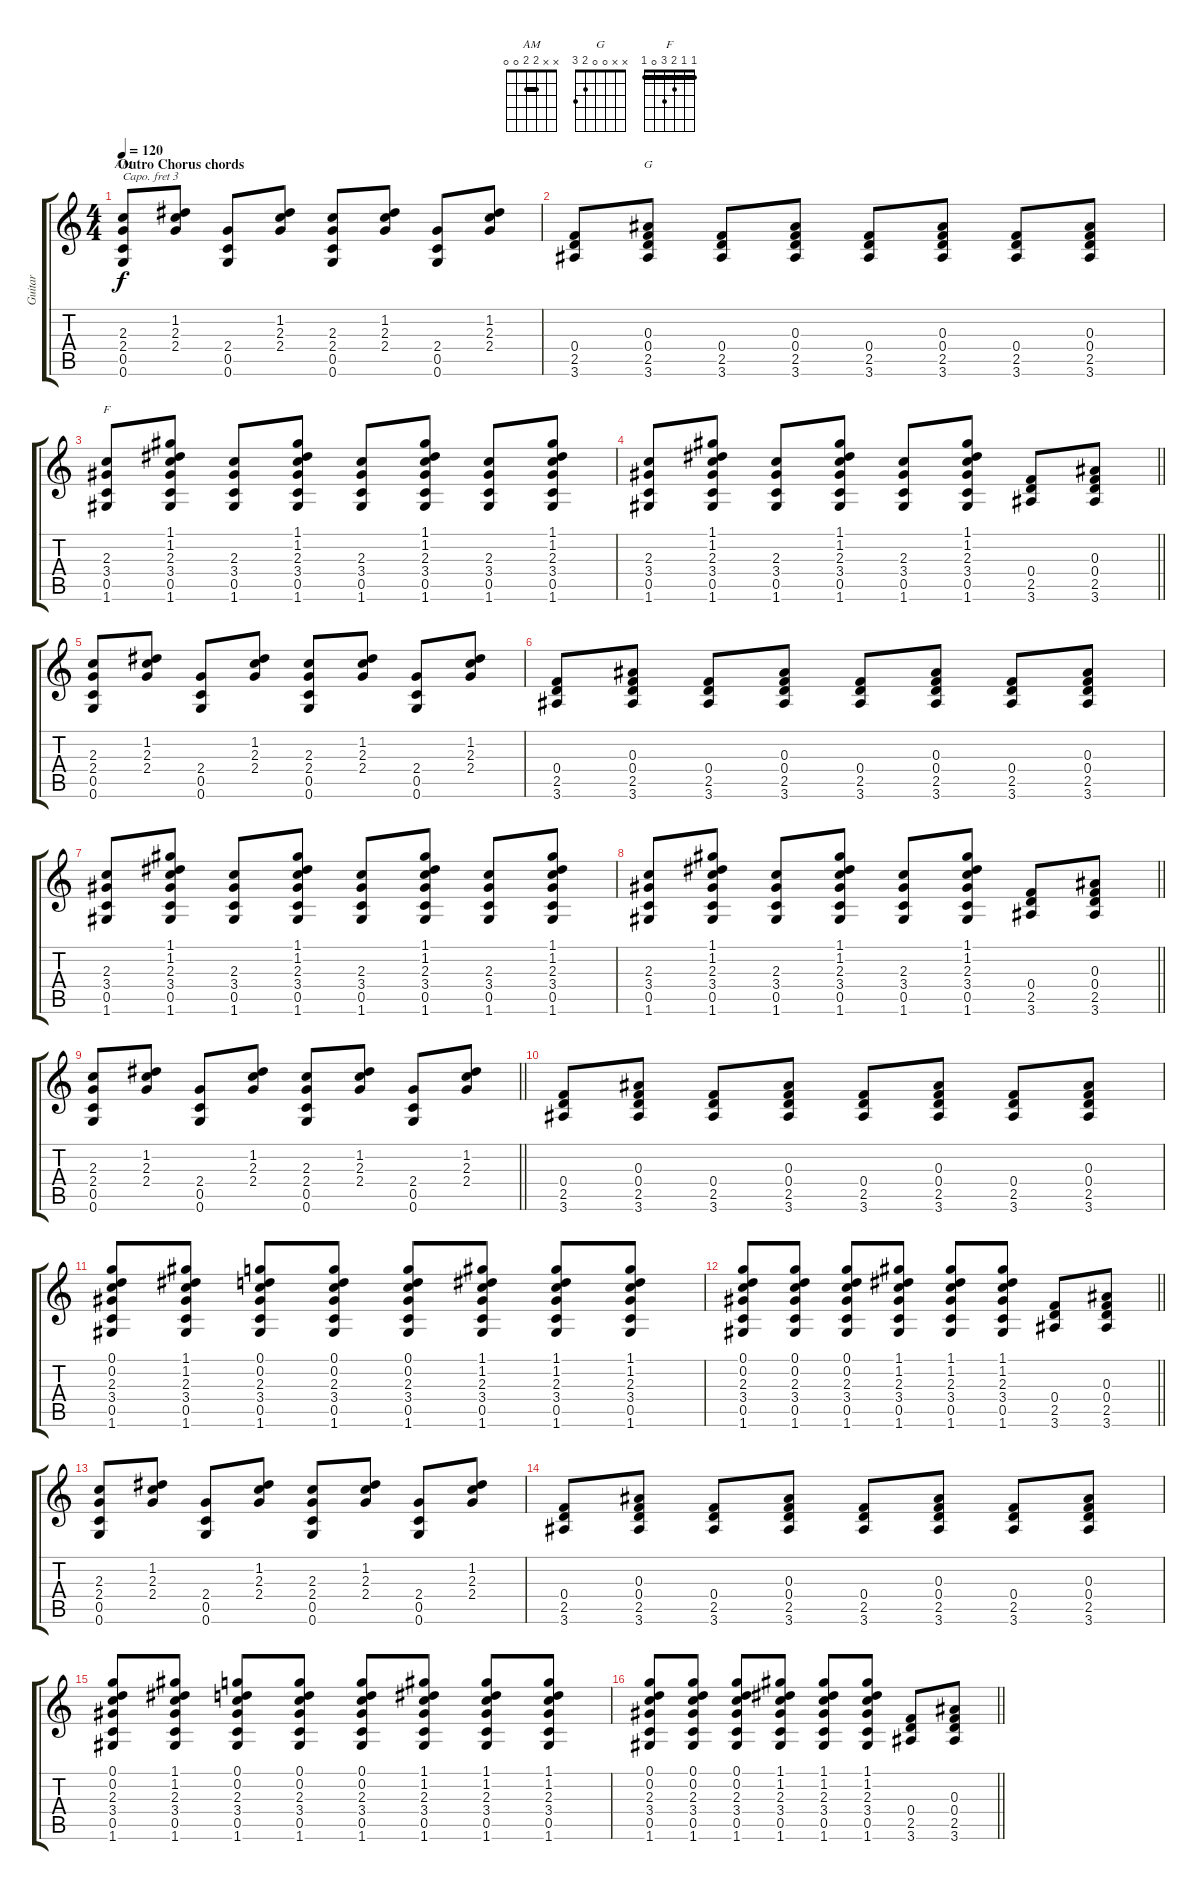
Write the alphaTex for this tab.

\track ("Guitar" "Guitar") {instrument electricguitarclean}
\staff {score tabs}
\capo 3
\tuning (E4 B3 G3 D3 A2 E2) {hide}
\chord ("AM" x x 2 2 0 0) {barre 2}
\chord ("G" x x 0 0 2 3)
\chord ("F" 1 1 2 3 0 1) {barre 1}
\ts (4 4)
\section ("" "Outro Chorus chords")
\tempo 120
\clef g2
\ks c
(2.3 2.4 0.5 0.6).8{ch "AM" dy f} (1.2 2.3 2.4).8 (2.4 0.5 0.6).8 (1.2 2.3 2.4).8 (2.3 2.4 0.5 0.6).8 (1.2 2.3 2.4).8 (2.4 0.5 0.6).8 (1.2 2.3 2.4).8 |
(0.4 2.5 3.6).8 (0.3 0.4 2.5 3.6).8{ch "G"} (0.4 2.5 3.6).8 (0.3 0.4 2.5 3.6).8 (0.4 2.5 3.6).8 (0.3 0.4 2.5 3.6).8 (0.4 2.5 3.6).8 (0.3 0.4 2.5 3.6).8 |
(2.3 3.4 0.5 1.6).8{ch "F"} (1.1 1.2 2.3 3.4 0.5 1.6).8 (2.3 3.4 0.5 1.6).8 (1.1 1.2 2.3 3.4 0.5 1.6).8 (2.3 3.4 0.5 1.6).8 (1.1 1.2 2.3 3.4 0.5 1.6).8 (2.3 3.4 0.5 1.6).8 (1.1 1.2 2.3 3.4 0.5 1.6).8 |
\barLineRight lightlight
(2.3 3.4 0.5 1.6).8 (1.1 1.2 2.3 3.4 0.5 1.6).8 (2.3 3.4 0.5 1.6).8 (1.1 1.2 2.3 3.4 0.5 1.6).8 (2.3 3.4 0.5 1.6).8 (1.1 1.2 2.3 3.4 0.5 1.6).8 (0.4 2.5 3.6).8 (0.3 0.4 2.5 3.6).8 |
(2.3 2.4 0.5 0.6).8 (1.2 2.3 2.4).8 (2.4 0.5 0.6).8 (1.2 2.3 2.4).8 (2.3 2.4 0.5 0.6).8 (1.2 2.3 2.4).8 (2.4 0.5 0.6).8 (1.2 2.3 2.4).8 |
(0.4 2.5 3.6).8 (0.3 0.4 2.5 3.6).8 (0.4 2.5 3.6).8 (0.3 0.4 2.5 3.6).8 (0.4 2.5 3.6).8 (0.3 0.4 2.5 3.6).8 (0.4 2.5 3.6).8 (0.3 0.4 2.5 3.6).8 |
(2.3 3.4 0.5 1.6).8 (1.1 1.2 2.3 3.4 0.5 1.6).8 (2.3 3.4 0.5 1.6).8 (1.1 1.2 2.3 3.4 0.5 1.6).8 (2.3 3.4 0.5 1.6).8 (1.1 1.2 2.3 3.4 0.5 1.6).8 (2.3 3.4 0.5 1.6).8 (1.1 1.2 2.3 3.4 0.5 1.6).8 |
\barLineRight lightlight
(2.3 3.4 0.5 1.6).8 (1.1 1.2 2.3 3.4 0.5 1.6).8 (2.3 3.4 0.5 1.6).8 (1.1 1.2 2.3 3.4 0.5 1.6).8 (2.3 3.4 0.5 1.6).8 (1.1 1.2 2.3 3.4 0.5 1.6).8 (0.4 2.5 3.6).8 (0.3 0.4 2.5 3.6).8 |
\barLineRight lightlight
(2.3 2.4 0.5 0.6).8 (1.2 2.3 2.4).8 (2.4 0.5 0.6).8 (1.2 2.3 2.4).8 (2.3 2.4 0.5 0.6).8 (1.2 2.3 2.4).8 (2.4 0.5 0.6).8 (1.2 2.3 2.4).8 |
(0.4 2.5 3.6).8 (0.3 0.4 2.5 3.6).8 (0.4 2.5 3.6).8 (0.3 0.4 2.5 3.6).8 (0.4 2.5 3.6).8 (0.3 0.4 2.5 3.6).8 (0.4 2.5 3.6).8 (0.3 0.4 2.5 3.6).8 |
(0.1 0.2 2.3 3.4 0.5 1.6).8 (1.1 1.2 2.3 3.4 0.5 1.6).8 (0.1 0.2 2.3 3.4 0.5 1.6).8 (0.1 0.2 2.3 3.4 0.5 1.6).8 (0.1 0.2 2.3 3.4 0.5 1.6).8 (1.1 1.2 2.3 3.4 0.5 1.6).8 (1.1 1.2 2.3 3.4 0.5 1.6).8 (1.1 1.2 2.3 3.4 0.5 1.6).8 |
\barLineRight lightlight
(0.1 0.2 2.3 3.4 0.5 1.6).8 (0.1 0.2 2.3 3.4 0.5 1.6).8 (0.1 0.2 2.3 3.4 0.5 1.6).8 (1.1 1.2 2.3 3.4 0.5 1.6).8 (1.1 1.2 2.3 3.4 0.5 1.6).8 (1.1 1.2 2.3 3.4 0.5 1.6).8 (0.4 2.5 3.6).8 (0.3 0.4 2.5 3.6).8 |
(2.3 2.4 0.5 0.6).8 (1.2 2.3 2.4).8 (2.4 0.5 0.6).8 (1.2 2.3 2.4).8 (2.3 2.4 0.5 0.6).8 (1.2 2.3 2.4).8 (2.4 0.5 0.6).8 (1.2 2.3 2.4).8 |
(0.4 2.5 3.6).8 (0.3 0.4 2.5 3.6).8 (0.4 2.5 3.6).8 (0.3 0.4 2.5 3.6).8 (0.4 2.5 3.6).8 (0.3 0.4 2.5 3.6).8 (0.4 2.5 3.6).8 (0.3 0.4 2.5 3.6).8 |
(0.1 0.2 2.3 3.4 0.5 1.6).8 (1.1 1.2 2.3 3.4 0.5 1.6).8 (0.1 0.2 2.3 3.4 0.5 1.6).8 (0.1 0.2 2.3 3.4 0.5 1.6).8 (0.1 0.2 2.3 3.4 0.5 1.6).8 (1.1 1.2 2.3 3.4 0.5 1.6).8 (1.1 1.2 2.3 3.4 0.5 1.6).8 (1.1 1.2 2.3 3.4 0.5 1.6).8 |
\barLineRight lightlight
(0.1 0.2 2.3 3.4 0.5 1.6).8 (0.1 0.2 2.3 3.4 0.5 1.6).8 (0.1 0.2 2.3 3.4 0.5 1.6).8 (1.1 1.2 2.3 3.4 0.5 1.6).8 (1.1 1.2 2.3 3.4 0.5 1.6).8 (1.1 1.2 2.3 3.4 0.5 1.6).8 (0.4 2.5 3.6).8 (0.3 0.4 2.5 3.6).8
